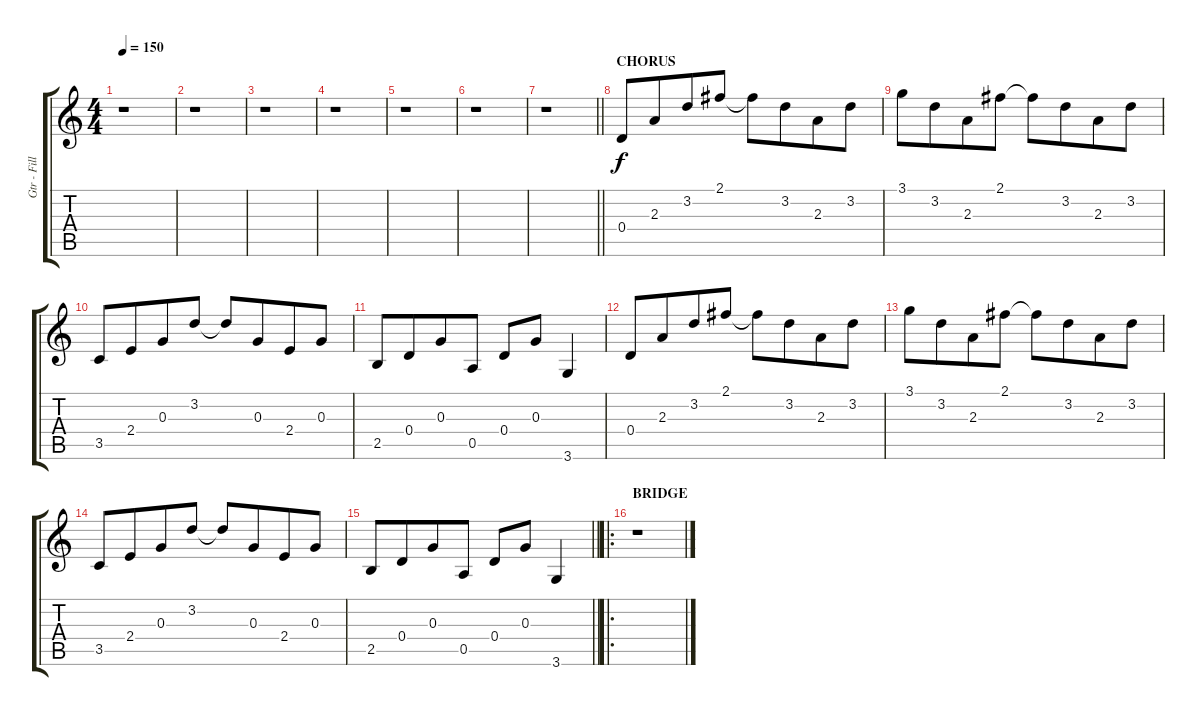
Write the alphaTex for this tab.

\track ("Gtr - Fills 1" "Gtr - Fill") {instrument overdrivenguitar}
\staff {score tabs}
\tuning (E4 B3 G3 D3 A2 E2) {hide}
\ts (4 4)
\tempo 150
\clef g2
\ks c
r.1{dy f} |
r.1 |
r.1 |
r.1 |
r.1 |
r.1 |
\barLineRight lightlight
r.1 |
\section ("" "CHORUS")
0.4.8 2.3.8{beam merge} 3.2.8 2.1.8{beam split} 2.1{t}.8 3.2.8{beam merge} 2.3.8 3.2.8 |
3.1.8 3.2.8{beam merge} 2.3.8 2.1.8{beam split} 2.1{t}.8 3.2.8{beam merge} 2.3.8 3.2.8 |
3.5.8 2.4.8{beam merge} 0.3.8 3.2.8{beam split} 3.2{t}.8 0.3.8{beam merge} 2.4.8 0.3.8 |
2.5.8 0.4.8{beam merge} 0.3.8 0.5.8 0.4.8 0.3.8 3.6.4 |
0.4.8 2.3.8{beam merge} 3.2.8 2.1.8{beam split} 2.1{t}.8 3.2.8{beam merge} 2.3.8 3.2.8 |
3.1.8 3.2.8{beam merge} 2.3.8 2.1.8{beam split} 2.1{t}.8 3.2.8{beam merge} 2.3.8 3.2.8 |
3.5.8 2.4.8{beam merge} 0.3.8 3.2.8{beam split} 3.2{t}.8 0.3.8{beam merge} 2.4.8 0.3.8 |
\barLineRight lightlight
2.5.8 0.4.8{beam merge} 0.3.8 0.5.8 0.4.8 0.3.8 3.6.4 |
\ro
\section ("" "BRIDGE")
r.1
